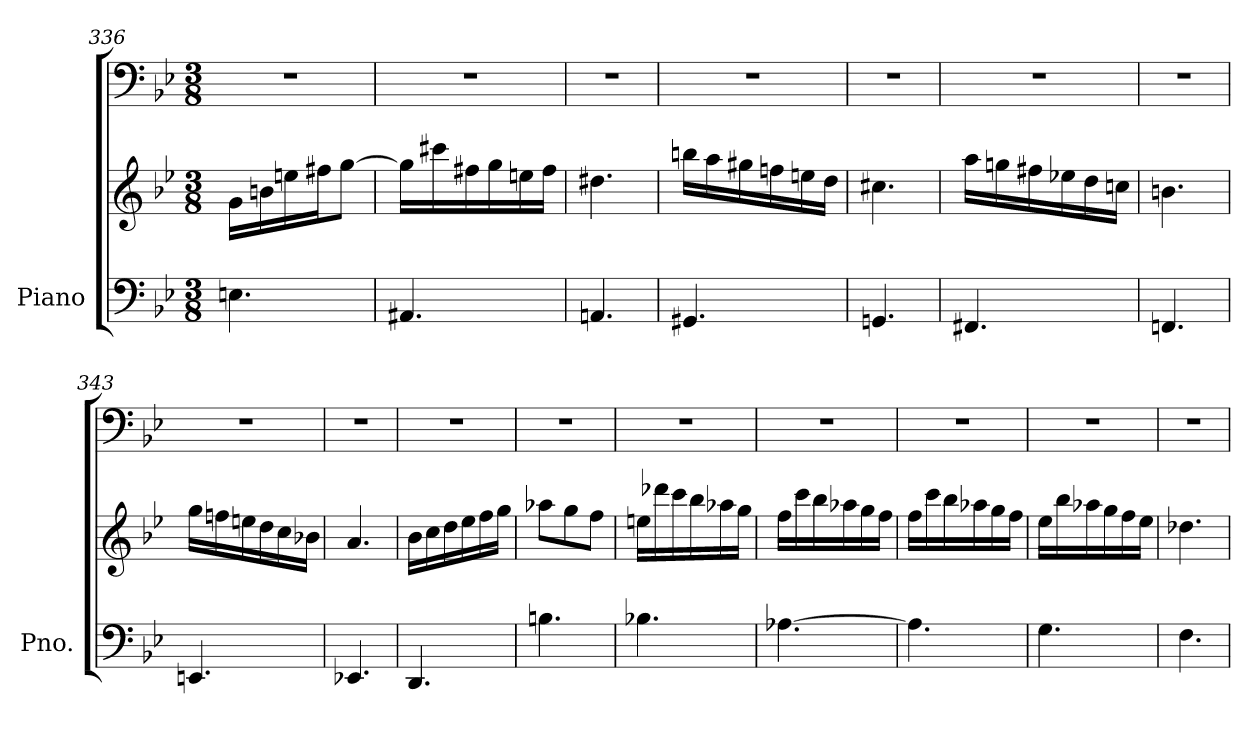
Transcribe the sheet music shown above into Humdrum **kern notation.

**kern	**kern	**kern
*part1	*part1	*part1
*staff3	*staff2	*staff1
*I"Piano	*	*
*I'Pno.	*	*
*clefF4	*clefG2	*clefF4
*k[b-e-]	*k[b-e-]	*k[b-e-]
*M3/8	*M3/8	*M3/8
=336	=336	=336
*^	*	*
4.En\	4.ryy	16g\LL	4.r
.	.	16bn\	.
.	.	16een\	.
.	.	16ff#X\J	.
.	.	[8gg\J	.
=337	=337	=337	=337
4.AA#X/	4.ryy	16gg\LL]	4.r
.	.	16ccc#X\	.
.	.	16ff#X\	.
.	.	16gg\	.
.	.	16een\	.
.	.	16ff#\JJ	.
=338	=338	=338	=338
4.AAn/	4.ryy	4.dd#X\	4.r
!!LO:LB:g=z
=339	=339	=339	=339
4.GG#X/	4.ryy	16bbn\LL	4.r
.	.	16aa\	.
.	.	16gg#X\	.
.	.	16ffn\	.
.	.	16een\	.
.	.	16dd\JJ	.
=340	=340	=340	=340
4.GGn/	4.ryy	4.cc#X\	4.r
!!LO:PB:g=z
=341	=341	=341	=341
4.FF#X/	4.ryy	16aa\LL	4.r
.	.	16ggn\	.
.	.	16ff#X\	.
.	.	16ee-X\	.
.	.	16dd\	.
.	.	16ccn\JJ	.
=342	=342	=342	=342
4.FFn/	4.ryy	4.bn\	4.r
=343	=343	=343	=343
4.EEn/	4.ryy	16gg\LL	4.r
.	.	16ffn\	.
.	.	16een\	.
.	.	16dd\	.
.	.	16cc\	.
.	.	16b-X\JJ	.
=344	=344	=344	=344
4.EE-X/	4.ryy	4.a/	4.r
=345	=345	=345	=345
4.DD/	4.ryy	16b-\LL	4.r
.	.	16cc\	.
.	.	16dd\	.
.	.	16ee-\	.
.	.	16ff\	.
.	.	16gg\JJ	.
=346	=346	=346	=346
4.Bn\	4.ryy	8aa-X\L	4.r
.	.	8gg\	.
.	.	8ff\J	.
=347	=347	=347	=347
4.B-X\	4.ryy	16een\LL	4.r
.	.	16ddd-X\	.
.	.	16ccc\	.
.	.	16bb-\	.
.	.	16aa-X\	.
.	.	16gg\JJ	.
!!LO:LB:g=z
=348	=348	=348	=348
[4.A-X\	4.ryy	16ff\LL	4.r
.	.	16ccc\	.
.	.	16bb-\	.
.	.	16aa-X\	.
.	.	16gg\	.
.	.	16ff\JJ	.
!!LO:LB:g=z
=349	=349	=349	=349
4.A-\]	4.ryy	16ff\LL	4.r
.	.	16ccc\	.
.	.	16bb-\	.
.	.	16aa-X\	.
.	.	16gg\	.
.	.	16ff\JJ	.
=350	=350	=350	=350
4.G\	4.ryy	16ee-\LL	4.r
.	.	16bb-\	.
.	.	16aa-X\	.
.	.	16gg\	.
.	.	16ff\	.
.	.	16ee-\JJ	.
=351	=351	=351	=351
4.F\	4.ryy	4.dd-X\	4.r
*v	*v	*	*
=	=	=
*-	*-	*-
